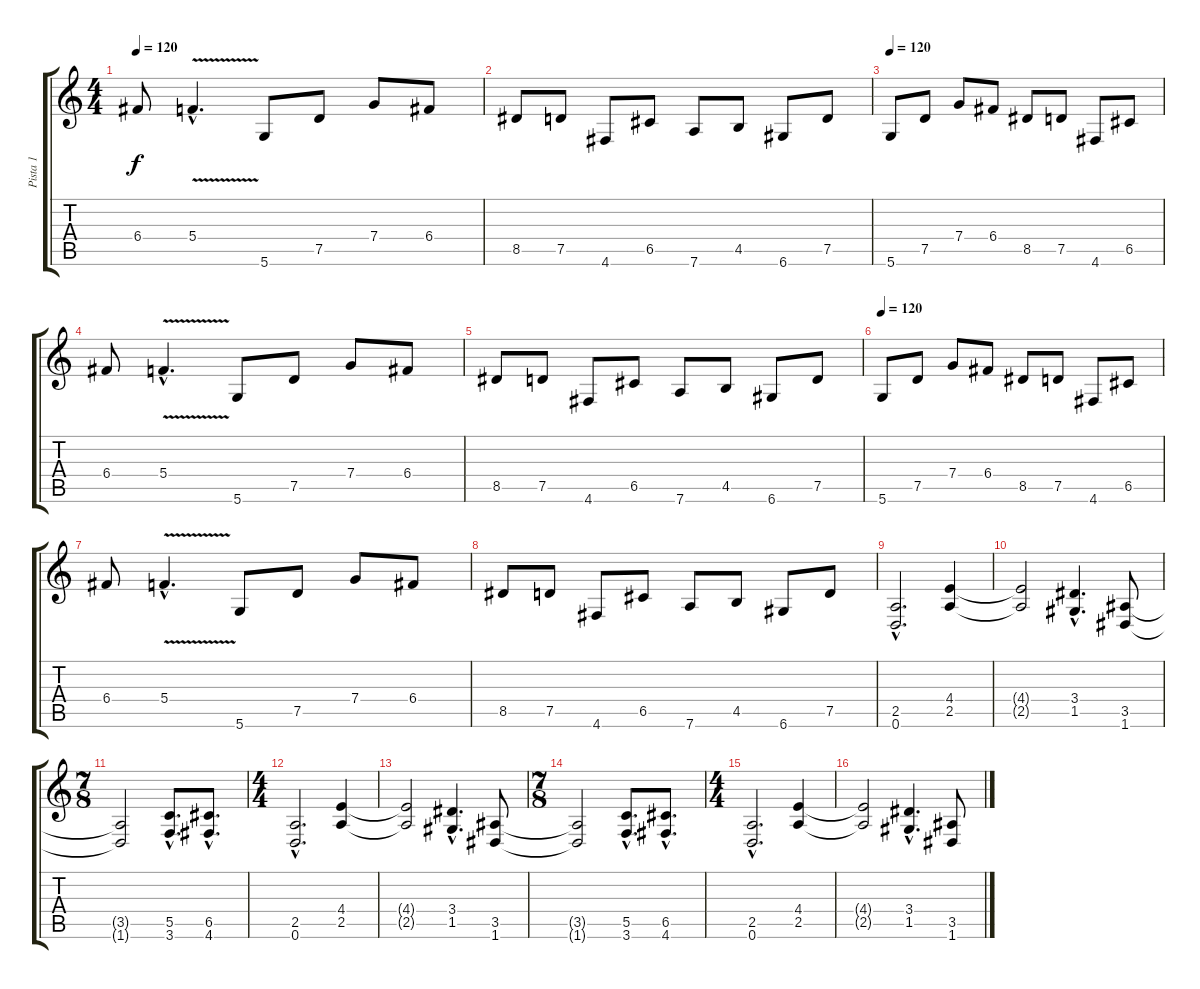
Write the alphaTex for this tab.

\track ("Pista 1" "Pista 1") {instrument distortionguitar}
\staff {score tabs}
\tuning (D4 A3 F3 C3 G2 D2) {hide}
\ts (4 4)
\tempo 120
\clef g2
\ks c
6.4.8{dy f} 5.4{v hac}.4{d} 5.6.8 7.5.8 7.4.8 6.4.8 |
8.5.8 7.5.8 4.6.8 6.5.8 7.6.8 4.5.8 6.6.8 7.5.8 |
\tempo 120
5.6.8 7.5.8 7.4.8 6.4.8 8.5.8 7.5.8 4.6.8 6.5.8 |
6.4.8 5.4{v hac}.4{d} 5.6.8 7.5.8 7.4.8 6.4.8 |
8.5.8 7.5.8 4.6.8 6.5.8 7.6.8 4.5.8 6.6.8 7.5.8 |
\tempo 120
5.6.8 7.5.8 7.4.8 6.4.8 8.5.8 7.5.8 4.6.8 6.5.8 |
6.4.8 5.4{v hac}.4{d} 5.6.8 7.5.8 7.4.8 6.4.8 |
8.5.8 7.5.8 4.6.8 6.5.8 7.6.8 4.5.8 6.6.8 7.5.8 |
(2.5{hac} 0.6{hac}).2{d} (4.4 2.5).4 |
(4.4{t} 2.5{t}).2 (3.4{hac} 1.5{hac}).4{d} (3.5 1.6).8 |
\ts (7 8)
(3.5{t} 1.6{t}).2 (5.5{hac} 3.6{hac}).8{d} (6.5{hac} 4.6{hac}).8{d} |
\ts (4 4)
(2.5{hac} 0.6{hac}).2{d} (4.4 2.5).4 |
(4.4{t} 2.5{t}).2 (3.4{hac} 1.5{hac}).4{d} (3.5 1.6).8 |
\ts (7 8)
(3.5{t} 1.6{t}).2 (5.5{hac} 3.6{hac}).8{d} (6.5{hac} 4.6{hac}).8{d} |
\ts (4 4)
(2.5{hac} 0.6{hac}).2{d} (4.4 2.5).4 |
(4.4{t} 2.5{t}).2 (3.4{hac} 1.5{hac}).4{d} (3.5 1.6).8
